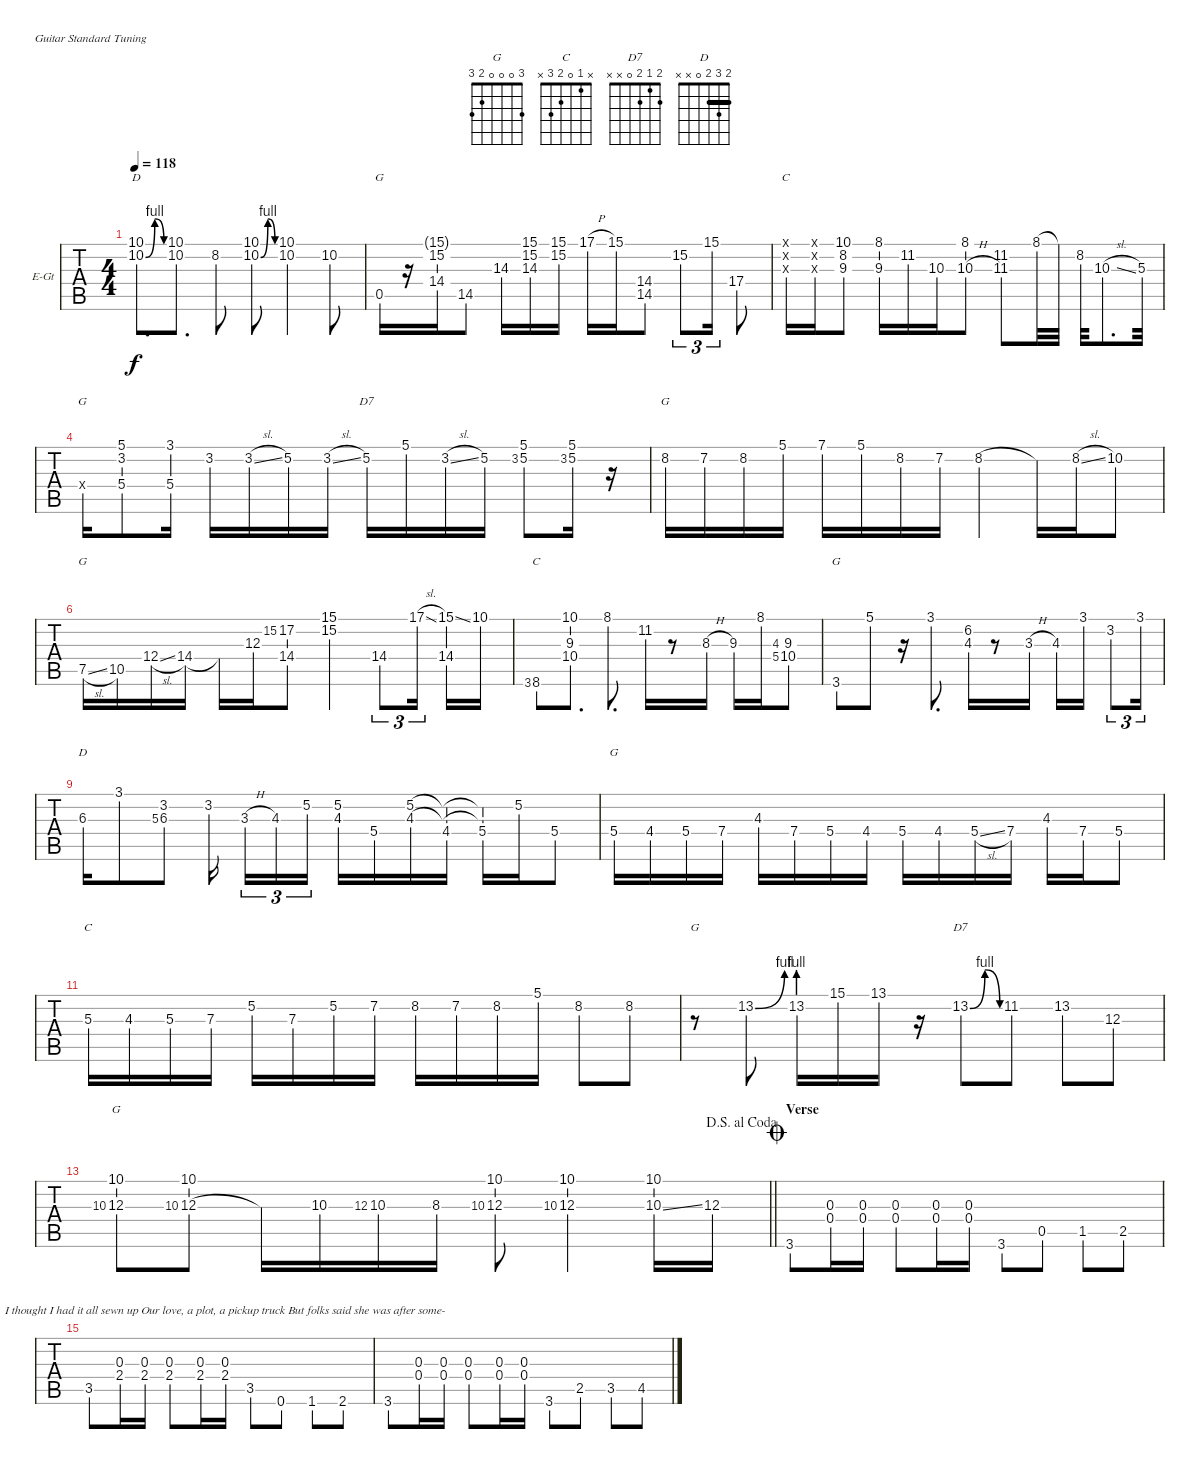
\bracketExtendMode nobrackets
\firstSystemTrackNameOrientation horizontal
\otherSystemsTrackNameOrientation horizontal
\defaultBarNumberDisplay FirstOfSystem
\track ("Guitar" "E-Gt") {instrument distortionguitar}
\staff {tabs}
\tuning (E4 B3 G3 D3 A2 E2)
\chord ("G" 3 0 0 0 2 3) {showfingering false}
\chord ("C" x 1 0 2 3 x) {showfingering false}
\chord ("D7" 2 1 2 0 x x) {showfingering false}
\chord ("D" 2 3 2 0 x x) {showfingering false barre 2}
\ts (4 4)
\tempo 118
\clef g2
\ks g
(10.1 10.2{be (bendrelease 0 0 30 4 30 4 60 0)}).8{d ch "D" lyrics (0 "") lyrics (1 "") lyrics (2 "") lyrics (3 "") lyrics (4 "") dy f} (10.1 10.2).8{d lyrics (0 "") lyrics (1 "") lyrics (2 "") lyrics (3 "") lyrics (4 "")} 8.2.8{lyrics (0 "") lyrics (1 "") lyrics (2 "") lyrics (3 "") lyrics (4 "")} (10.1 10.2{be (bendrelease 0 0 30 4 30 4 60 0)}).8{lyrics (0 "") lyrics (1 "") lyrics (2 "") lyrics (3 "") lyrics (4 "")} (10.1 10.2).4{lyrics (0 "") lyrics (1 "") lyrics (2 "") lyrics (3 "") lyrics (4 "")} 10.2.8{lyrics (0 "") lyrics (1 "") lyrics (2 "") lyrics (3 "") lyrics (4 "")} |
\ks c
0.5.16{ch "G" lyrics (0 "") lyrics (1 "") lyrics (2 "") lyrics (3 "") lyrics (4 "")} r.16 (15.1{g} 15.2 14.4).16{lyrics (0 "") lyrics (1 "") lyrics (2 "") lyrics (3 "") lyrics (4 "")} 14.5{hac}.8{lyrics (0 "") lyrics (1 "") lyrics (2 "") lyrics (3 "") lyrics (4 "")} 14.3{ac}.16{lyrics (0 "") lyrics (1 "") lyrics (2 "") lyrics (3 "") lyrics (4 "")} (15.1 15.2 14.3).16{lyrics (0 "") lyrics (1 "") lyrics (2 "") lyrics (3 "") lyrics (4 "")} (15.1 15.2).16{lyrics (0 "") lyrics (1 "") lyrics (2 "") lyrics (3 "") lyrics (4 "")} 17.1{h}.16{lyrics (0 "") lyrics (1 "") lyrics (2 "") lyrics (3 "") lyrics (4 "")} 15.1.16{lyrics (0 "") lyrics (1 "") lyrics (2 "") lyrics (3 "") lyrics (4 "")} (14.4 14.5).8{lyrics (0 "") lyrics (1 "") lyrics (2 "") lyrics (3 "") lyrics (4 "")} 15.2.8{tu (3 2) lyrics (0 "") lyrics (1 "") lyrics (2 "") lyrics (3 "") lyrics (4 "")} 15.1.16{tu (3 2) lyrics (0 "") lyrics (1 "") lyrics (2 "") lyrics (3 "") lyrics (4 "")} 17.4.8{lyrics (0 "") lyrics (1 "") lyrics (2 "") lyrics (3 "") lyrics (4 "")} |
\ks g
(10.1{x} 8.2{x} 9.3{x}).16{ch "C" lyrics (0 "") lyrics (1 "") lyrics (2 "") lyrics (3 "") lyrics (4 "")} (10.1{x} 8.2{x} 9.3{x}).16{lyrics (0 "") lyrics (1 "") lyrics (2 "") lyrics (3 "") lyrics (4 "")} (10.1 8.2 9.3).8{lyrics (0 "") lyrics (1 "") lyrics (2 "") lyrics (3 "") lyrics (4 "")} (8.1 9.3).16{lyrics (0 "") lyrics (1 "") lyrics (2 "") lyrics (3 "") lyrics (4 "")} 11.2.16{lyrics (0 "") lyrics (1 "") lyrics (2 "") lyrics (3 "") lyrics (4 "")} 10.3.16{lyrics (0 "") lyrics (1 "") lyrics (2 "") lyrics (3 "") lyrics (4 "")} (8.1 10.3{h}).8{lyrics (0 "") lyrics (1 "") lyrics (2 "") lyrics (3 "") lyrics (4 "")} (11.2 11.3).8{lyrics (0 "") lyrics (1 "") lyrics (2 "") lyrics (3 "") lyrics (4 "")} 8.1.32{lyrics (0 "") lyrics (1 "") lyrics (2 "") lyrics (3 "") lyrics (4 "")} 8.1{t}.32{lyrics (0 "") lyrics (1 "") lyrics (2 "") lyrics (3 "") lyrics (4 "")} 8.2.32{lyrics (0 "") lyrics (1 "") lyrics (2 "") lyrics (3 "") lyrics (4 "")} 10.3{sl}.8{d lyrics (0 "") lyrics (1 "") lyrics (2 "") lyrics (3 "") lyrics (4 "")} 5.3.32{lyrics (0 "") lyrics (1 "") lyrics (2 "") lyrics (3 "") lyrics (4 "")} |
5.4{x}.16{ch "G" lyrics (0 "") lyrics (1 "") lyrics (2 "") lyrics (3 "") lyrics (4 "")} (5.1 3.2 5.4).8{lyrics (0 "") lyrics (1 "") lyrics (2 "") lyrics (3 "") lyrics (4 "")} (3.1 5.4).16{lyrics (0 "") lyrics (1 "") lyrics (2 "") lyrics (3 "") lyrics (4 "")} 3.2.16{lyrics (0 "") lyrics (1 "") lyrics (2 "") lyrics (3 "") lyrics (4 "")} 3.2{sl}.16{lyrics (0 "") lyrics (1 "") lyrics (2 "") lyrics (3 "") lyrics (4 "")} 5.2.16{lyrics (0 "") lyrics (1 "") lyrics (2 "") lyrics (3 "") lyrics (4 "")} 3.2{sl}.16{lyrics (0 "") lyrics (1 "") lyrics (2 "") lyrics (3 "") lyrics (4 "")} 5.2.16{ch "D7" lyrics (0 "") lyrics (1 "") lyrics (2 "") lyrics (3 "") lyrics (4 "")} 5.1.16{lyrics (0 "") lyrics (1 "") lyrics (2 "") lyrics (3 "") lyrics (4 "")} 3.2{sl}.16{lyrics (0 "") lyrics (1 "") lyrics (2 "") lyrics (3 "") lyrics (4 "")} 5.2.16{lyrics (0 "") lyrics (1 "") lyrics (2 "") lyrics (3 "") lyrics (4 "")} 3.2.8{lyrics (0 "") lyrics (1 "") lyrics (2 "") lyrics (3 "") lyrics (4 "") gr} (5.1 5.2).8{lyrics (0 "") lyrics (1 "") lyrics (2 "") lyrics (3 "") lyrics (4 "")} 3.2.8{lyrics (0 "") lyrics (1 "") lyrics (2 "") lyrics (3 "") lyrics (4 "") gr} (5.1 5.2).16{lyrics (0 "") lyrics (1 "") lyrics (2 "") lyrics (3 "") lyrics (4 "")} r.16 |
8.2.16{ch "G" lyrics (0 "") lyrics (1 "") lyrics (2 "") lyrics (3 "") lyrics (4 "")} 7.2.16{lyrics (0 "") lyrics (1 "") lyrics (2 "") lyrics (3 "") lyrics (4 "")} 8.2.16{lyrics (0 "") lyrics (1 "") lyrics (2 "") lyrics (3 "") lyrics (4 "")} 5.1.16{lyrics (0 "") lyrics (1 "") lyrics (2 "") lyrics (3 "") lyrics (4 "")} 7.1.16{lyrics (0 "") lyrics (1 "") lyrics (2 "") lyrics (3 "") lyrics (4 "")} 5.1.16{lyrics (0 "") lyrics (1 "") lyrics (2 "") lyrics (3 "") lyrics (4 "")} 8.2.16{lyrics (0 "") lyrics (1 "") lyrics (2 "") lyrics (3 "") lyrics (4 "")} 7.2.16{lyrics (0 "") lyrics (1 "") lyrics (2 "") lyrics (3 "") lyrics (4 "")} 8.2.4{lyrics (0 "") lyrics (1 "") lyrics (2 "") lyrics (3 "") lyrics (4 "")} 8.2{t}.16{lyrics (0 "") lyrics (1 "") lyrics (2 "") lyrics (3 "") lyrics (4 "")} 8.2{sl}.16{lyrics (0 "") lyrics (1 "") lyrics (2 "") lyrics (3 "") lyrics (4 "")} 10.2.8{lyrics (0 "") lyrics (1 "") lyrics (2 "") lyrics (3 "") lyrics (4 "")} |
\ks c
7.5{sl}.16{ch "G" lyrics (0 "") lyrics (1 "") lyrics (2 "") lyrics (3 "") lyrics (4 "")} 10.5.16{lyrics (0 "") lyrics (1 "") lyrics (2 "") lyrics (3 "") lyrics (4 "")} 12.4{sl}.16{lyrics (0 "") lyrics (1 "") lyrics (2 "") lyrics (3 "") lyrics (4 "")} 14.4.16{lyrics (0 "") lyrics (1 "") lyrics (2 "") lyrics (3 "") lyrics (4 "")} 14.4{t}.16{lyrics (0 "") lyrics (1 "") lyrics (2 "") lyrics (3 "") lyrics (4 "")} 12.3.16{lyrics (0 "") lyrics (1 "") lyrics (2 "") lyrics (3 "") lyrics (4 "")} 15.2.8{lyrics (0 "") lyrics (1 "") lyrics (2 "") lyrics (3 "") lyrics (4 "") gr} (17.2 14.4).8{lyrics (0 "") lyrics (1 "") lyrics (2 "") lyrics (3 "") lyrics (4 "")} (15.1 15.2).4{lyrics (0 "") lyrics (1 "") lyrics (2 "") lyrics (3 "") lyrics (4 "")} 14.4.8{tu (3 2) lyrics (0 "") lyrics (1 "") lyrics (2 "") lyrics (3 "") lyrics (4 "")} 17.1{sl}.16{tu (3 2) lyrics (0 "") lyrics (1 "") lyrics (2 "") lyrics (3 "") lyrics (4 "")} (15.1{ss} 14.4).16{lyrics (0 "") lyrics (1 "") lyrics (2 "") lyrics (3 "") lyrics (4 "")} 10.1.16{lyrics (0 "") lyrics (1 "") lyrics (2 "") lyrics (3 "") lyrics (4 "")} |
\ks g
3.6.8{lyrics (0 "") lyrics (1 "") lyrics (2 "") lyrics (3 "") lyrics (4 "") gr} 8.6.8{ch "C" lyrics (0 "") lyrics (1 "") lyrics (2 "") lyrics (3 "") lyrics (4 "")} (10.1 9.3 10.4).8{d lyrics (0 "") lyrics (1 "") lyrics (2 "") lyrics (3 "") lyrics (4 "")} 8.1.8{d lyrics (0 "") lyrics (1 "") lyrics (2 "") lyrics (3 "") lyrics (4 "")} 11.2.16{lyrics (0 "") lyrics (1 "") lyrics (2 "") lyrics (3 "") lyrics (4 "")} r.8 8.3{h}.16{lyrics (0 "") lyrics (1 "") lyrics (2 "") lyrics (3 "") lyrics (4 "")} 9.3.16{lyrics (0 "") lyrics (1 "") lyrics (2 "") lyrics (3 "") lyrics (4 "")} 8.1.16{lyrics (0 "") lyrics (1 "") lyrics (2 "") lyrics (3 "") lyrics (4 "")} (4.3 5.4).8{lyrics (0 "") lyrics (1 "") lyrics (2 "") lyrics (3 "") lyrics (4 "") gr} (9.3 10.4).8{lyrics (0 "") lyrics (1 "") lyrics (2 "") lyrics (3 "") lyrics (4 "")} |
3.6.8{ch "G" lyrics (0 "") lyrics (1 "") lyrics (2 "") lyrics (3 "") lyrics (4 "")} 5.1.8{lyrics (0 "") lyrics (1 "") lyrics (2 "") lyrics (3 "") lyrics (4 "")} r.16 3.1.8{d lyrics (0 "") lyrics (1 "") lyrics (2 "") lyrics (3 "") lyrics (4 "")} (6.2 4.3).16{lyrics (0 "") lyrics (1 "") lyrics (2 "") lyrics (3 "") lyrics (4 "")} r.8 3.3{h}.16{lyrics (0 "") lyrics (1 "") lyrics (2 "") lyrics (3 "") lyrics (4 "")} 4.3.16{lyrics (0 "") lyrics (1 "") lyrics (2 "") lyrics (3 "") lyrics (4 "")} 3.1.16{lyrics (0 "") lyrics (1 "") lyrics (2 "") lyrics (3 "") lyrics (4 "")} 3.2.8{tu (3 2) lyrics (0 "") lyrics (1 "") lyrics (2 "") lyrics (3 "") lyrics (4 "")} 3.1.16{tu (3 2) lyrics (0 "") lyrics (1 "") lyrics (2 "") lyrics (3 "") lyrics (4 "")} |
6.3.16{ch "D" lyrics (0 "") lyrics (1 "") lyrics (2 "") lyrics (3 "") lyrics (4 "")} 3.1.8{lyrics (0 "") lyrics (1 "") lyrics (2 "") lyrics (3 "") lyrics (4 "")} 5.3.8{lyrics (0 "") lyrics (1 "") lyrics (2 "") lyrics (3 "") lyrics (4 "") gr} (3.2 6.3).8{lyrics (0 "") lyrics (1 "") lyrics (2 "") lyrics (3 "") lyrics (4 "")} 3.2.16{lyrics (0 "") lyrics (1 "") lyrics (2 "") lyrics (3 "") lyrics (4 "")} 3.3{h}.16{tu (3 2) lyrics (0 "") lyrics (1 "") lyrics (2 "") lyrics (3 "") lyrics (4 "")} 4.3.16{tu (3 2) lyrics (0 "") lyrics (1 "") lyrics (2 "") lyrics (3 "") lyrics (4 "")} 5.2.16{tu (3 2) lyrics (0 "") lyrics (1 "") lyrics (2 "") lyrics (3 "") lyrics (4 "")} (5.2 4.3).16{lyrics (0 "") lyrics (1 "") lyrics (2 "") lyrics (3 "") lyrics (4 "")} 5.4.16{lyrics (0 "") lyrics (1 "") lyrics (2 "") lyrics (3 "") lyrics (4 "")} (5.2 4.3).16{lyrics (0 "") lyrics (1 "") lyrics (2 "") lyrics (3 "") lyrics (4 "")} (4.4 5.2{t} 4.3{t}).16{lyrics (0 "") lyrics (1 "") lyrics (2 "") lyrics (3 "") lyrics (4 "")} (5.2{t} 4.3{t} 5.4).16{lyrics (0 "") lyrics (1 "") lyrics (2 "") lyrics (3 "") lyrics (4 "")} 5.2.16{lyrics (0 "") lyrics (1 "") lyrics (2 "") lyrics (3 "") lyrics (4 "")} 5.4.8{lyrics (0 "") lyrics (1 "") lyrics (2 "") lyrics (3 "") lyrics (4 "")} |
\ks c
5.4.16{ch "G" lyrics (0 "") lyrics (1 "") lyrics (2 "") lyrics (3 "") lyrics (4 "")} 4.4.16{lyrics (0 "") lyrics (1 "") lyrics (2 "") lyrics (3 "") lyrics (4 "")} 5.4.16{lyrics (0 "") lyrics (1 "") lyrics (2 "") lyrics (3 "") lyrics (4 "")} 7.4.16{lyrics (0 "") lyrics (1 "") lyrics (2 "") lyrics (3 "") lyrics (4 "")} 4.3.16{lyrics (0 "") lyrics (1 "") lyrics (2 "") lyrics (3 "") lyrics (4 "")} 7.4.16{lyrics (0 "") lyrics (1 "") lyrics (2 "") lyrics (3 "") lyrics (4 "")} 5.4.16{lyrics (0 "") lyrics (1 "") lyrics (2 "") lyrics (3 "") lyrics (4 "")} 4.4.16{lyrics (0 "") lyrics (1 "") lyrics (2 "") lyrics (3 "") lyrics (4 "")} 5.4.16{lyrics (0 "") lyrics (1 "") lyrics (2 "") lyrics (3 "") lyrics (4 "")} 4.4.16{lyrics (0 "") lyrics (1 "") lyrics (2 "") lyrics (3 "") lyrics (4 "")} 5.4{sl}.16{lyrics (0 "") lyrics (1 "") lyrics (2 "") lyrics (3 "") lyrics (4 "")} 7.4.16{lyrics (0 "") lyrics (1 "") lyrics (2 "") lyrics (3 "") lyrics (4 "")} 4.3.16{lyrics (0 "") lyrics (1 "") lyrics (2 "") lyrics (3 "") lyrics (4 "")} 7.4.16{lyrics (0 "") lyrics (1 "") lyrics (2 "") lyrics (3 "") lyrics (4 "")} 5.4.8{lyrics (0 "") lyrics (1 "") lyrics (2 "") lyrics (3 "") lyrics (4 "")} |
\ks g
5.3.16{ch "C" lyrics (0 "") lyrics (1 "") lyrics (2 "") lyrics (3 "") lyrics (4 "")} 4.3.16{lyrics (0 "") lyrics (1 "") lyrics (2 "") lyrics (3 "") lyrics (4 "")} 5.3.16{lyrics (0 "") lyrics (1 "") lyrics (2 "") lyrics (3 "") lyrics (4 "")} 7.3.16{lyrics (0 "") lyrics (1 "") lyrics (2 "") lyrics (3 "") lyrics (4 "")} 5.2.16{lyrics (0 "") lyrics (1 "") lyrics (2 "") lyrics (3 "") lyrics (4 "")} 7.3.16{lyrics (0 "") lyrics (1 "") lyrics (2 "") lyrics (3 "") lyrics (4 "")} 5.2.16{lyrics (0 "") lyrics (1 "") lyrics (2 "") lyrics (3 "") lyrics (4 "")} 7.2.16{lyrics (0 "") lyrics (1 "") lyrics (2 "") lyrics (3 "") lyrics (4 "")} 8.2.16{lyrics (0 "") lyrics (1 "") lyrics (2 "") lyrics (3 "") lyrics (4 "")} 7.2.16{lyrics (0 "") lyrics (1 "") lyrics (2 "") lyrics (3 "") lyrics (4 "")} 8.2.16{lyrics (0 "") lyrics (1 "") lyrics (2 "") lyrics (3 "") lyrics (4 "")} 5.1.16{lyrics (0 "") lyrics (1 "") lyrics (2 "") lyrics (3 "") lyrics (4 "")} 8.2.8{lyrics (0 "") lyrics (1 "") lyrics (2 "") lyrics (3 "") lyrics (4 "")} 8.2.8{lyrics (0 "") lyrics (1 "") lyrics (2 "") lyrics (3 "") lyrics (4 "")} |
r.8{ch "G" lyrics (0 "") lyrics (1 "") lyrics (2 "") lyrics (3 "") lyrics (4 "")} 13.2{be (bend 0 0 60 4)}.8{lyrics (0 "") lyrics (1 "") lyrics (2 "") lyrics (3 "") lyrics (4 "")} 13.2{be (prebend 0 4 60 4)}.16{lyrics (0 "") lyrics (1 "") lyrics (2 "") lyrics (3 "") lyrics (4 "")} 15.1.16{lyrics (0 "") lyrics (1 "") lyrics (2 "") lyrics (3 "") lyrics (4 "")} 13.1.16{lyrics (0 "") lyrics (1 "") lyrics (2 "") lyrics (3 "") lyrics (4 "")} r.16 13.2{be (bendrelease 0 0 30 4 30 4 60 0)}.8{ch "D7" lyrics (0 "") lyrics (1 "") lyrics (2 "") lyrics (3 "") lyrics (4 "")} 11.2.8{lyrics (0 "") lyrics (1 "") lyrics (2 "") lyrics (3 "") lyrics (4 "")} 13.2.8{lyrics (0 "") lyrics (1 "") lyrics (2 "") lyrics (3 "") lyrics (4 "")} 12.3.8{lyrics (0 "") lyrics (1 "") lyrics (2 "") lyrics (3 "") lyrics (4 "")} |
\jump dalsegnoalcoda
\barLineRight lightlight
10.3.8{lyrics (0 "") lyrics (1 "") lyrics (2 "") lyrics (3 "") lyrics (4 "") gr} (10.1 12.3).8{ch "G" lyrics (0 "") lyrics (1 "") lyrics (2 "") lyrics (3 "") lyrics (4 "")} 10.3.8{lyrics (0 "") lyrics (1 "") lyrics (2 "") lyrics (3 "") lyrics (4 "") gr} (10.1 12.3).8{lyrics (0 "") lyrics (1 "") lyrics (2 "") lyrics (3 "") lyrics (4 "")} 12.3{t}.16{lyrics (0 "") lyrics (1 "") lyrics (2 "") lyrics (3 "") lyrics (4 "")} 10.3.16{lyrics (0 "") lyrics (1 "") lyrics (2 "") lyrics (3 "") lyrics (4 "")} 12.3.8{lyrics (0 "") lyrics (1 "") lyrics (2 "") lyrics (3 "") lyrics (4 "") gr} 10.3.16{lyrics (0 "") lyrics (1 "") lyrics (2 "") lyrics (3 "") lyrics (4 "")} 8.3.16{lyrics (0 "") lyrics (1 "") lyrics (2 "") lyrics (3 "") lyrics (4 "")} 10.3.8{lyrics (0 "") lyrics (1 "") lyrics (2 "") lyrics (3 "") lyrics (4 "") gr} (10.1 12.3).8{lyrics (0 "") lyrics (1 "") lyrics (2 "") lyrics (3 "") lyrics (4 "")} 10.3.8{lyrics (0 "") lyrics (1 "") lyrics (2 "") lyrics (3 "") lyrics (4 "") gr} (10.1 12.3).4{lyrics (0 "") lyrics (1 "") lyrics (2 "") lyrics (3 "") lyrics (4 "")} (10.1 10.3{ss}).16{lyrics (0 "") lyrics (1 "") lyrics (2 "") lyrics (3 "") lyrics (4 "")} 12.3.16{lyrics (0 "") lyrics (1 "") lyrics (2 "") lyrics (3 "") lyrics (4 "")} |
\section ("" "Verse")
\jump coda
\ks c
3.6.8{lyrics (0 "") lyrics (1 "") lyrics (2 "") lyrics (3 "") lyrics (4 "")} (0.3 0.4).16{lyrics (0 "") lyrics (1 "") lyrics (2 "") lyrics (3 "") lyrics (4 "")} (0.3 0.4).16{lyrics (0 "") lyrics (1 "") lyrics (2 "") lyrics (3 "") lyrics (4 "")} (0.3 0.4).8{lyrics (0 "") lyrics (1 "") lyrics (2 "") lyrics (3 "") lyrics (4 "")} (0.3 0.4).16{lyrics (0 "") lyrics (1 "") lyrics (2 "") lyrics (3 "") lyrics (4 "")} (0.3 0.4).16{lyrics (0 "") lyrics (1 "") lyrics (2 "") lyrics (3 "") lyrics (4 "")} 3.6.8{lyrics (0 "") lyrics (1 "") lyrics (2 "") lyrics (3 "") lyrics (4 "")} 0.5.8{lyrics (0 "") lyrics (1 "") lyrics (2 "") lyrics (3 "") lyrics (4 "")} 1.5.8{lyrics (0 "") lyrics (1 "") lyrics (2 "") lyrics (3 "") lyrics (4 "")} 2.5.8{lyrics (0 "") lyrics (1 "") lyrics (2 "") lyrics (3 "") lyrics (4 "")} |
\ks g
3.5.8{lyrics (0 "") lyrics (1 "") lyrics (2 "") lyrics (3 "") lyrics (4 "")} (0.3 2.4).16{lyrics (0 "") lyrics (1 "") lyrics (2 "") lyrics (3 "") lyrics (4 "")} (0.3 2.4).16{lyrics (0 "") lyrics (1 "") lyrics (2 "") lyrics (3 "") lyrics (4 "")} (0.3 2.4).8{lyrics (0 "") lyrics (1 "") lyrics (2 "") lyrics (3 "") lyrics (4 "")} (0.3 2.4).16{lyrics (0 "") lyrics (1 "") lyrics (2 "") lyrics (3 "") lyrics (4 "")} (0.3 2.4).16{lyrics (0 "") lyrics (1 "") lyrics (2 "") lyrics (3 "I thought I had it all sewn up Our love, a plot, a pickup truck But folks said she was after some-") lyrics (4 "")} 3.5.8{lyrics (0 "") lyrics (1 "") lyrics (2 "") lyrics (3 "") lyrics (4 "")} 0.6.8{lyrics (0 "") lyrics (1 "") lyrics (2 "") lyrics (3 "") lyrics (4 "")} 1.6.8{lyrics (0 "") lyrics (1 "") lyrics (2 "") lyrics (3 "") lyrics (4 "")} 2.6.8{lyrics (0 "") lyrics (1 "") lyrics (2 "") lyrics (3 "") lyrics (4 "")} |
3.6.8{lyrics (0 "") lyrics (1 "") lyrics (2 "") lyrics (3 "") lyrics (4 "")} (0.3 0.4).16{lyrics (0 "") lyrics (1 "") lyrics (2 "") lyrics (3 "") lyrics (4 "")} (0.3 0.4).16{lyrics (0 "") lyrics (1 "") lyrics (2 "") lyrics (3 "") lyrics (4 "")} (0.4 0.3).8{lyrics (0 "") lyrics (1 "") lyrics (2 "") lyrics (3 "") lyrics (4 "")} (0.3 0.4).16{lyrics (0 "") lyrics (1 "") lyrics (2 "") lyrics (3 "") lyrics (4 "")} (0.3 0.4).16{lyrics (0 "") lyrics (1 "") lyrics (2 "") lyrics (3 "") lyrics (4 "")} 3.6.8{lyrics (0 "") lyrics (1 "") lyrics (2 "") lyrics (3 "") lyrics (4 "")} 2.5.8{lyrics (0 "") lyrics (1 "") lyrics (2 "") lyrics (3 "") lyrics (4 "")} 3.5.8{lyrics (0 "") lyrics (1 "") lyrics (2 "") lyrics (3 "") lyrics (4 "")} 4.5.8{lyrics (0 "") lyrics (1 "") lyrics (2 "") lyrics (3 "") lyrics (4 "")}
